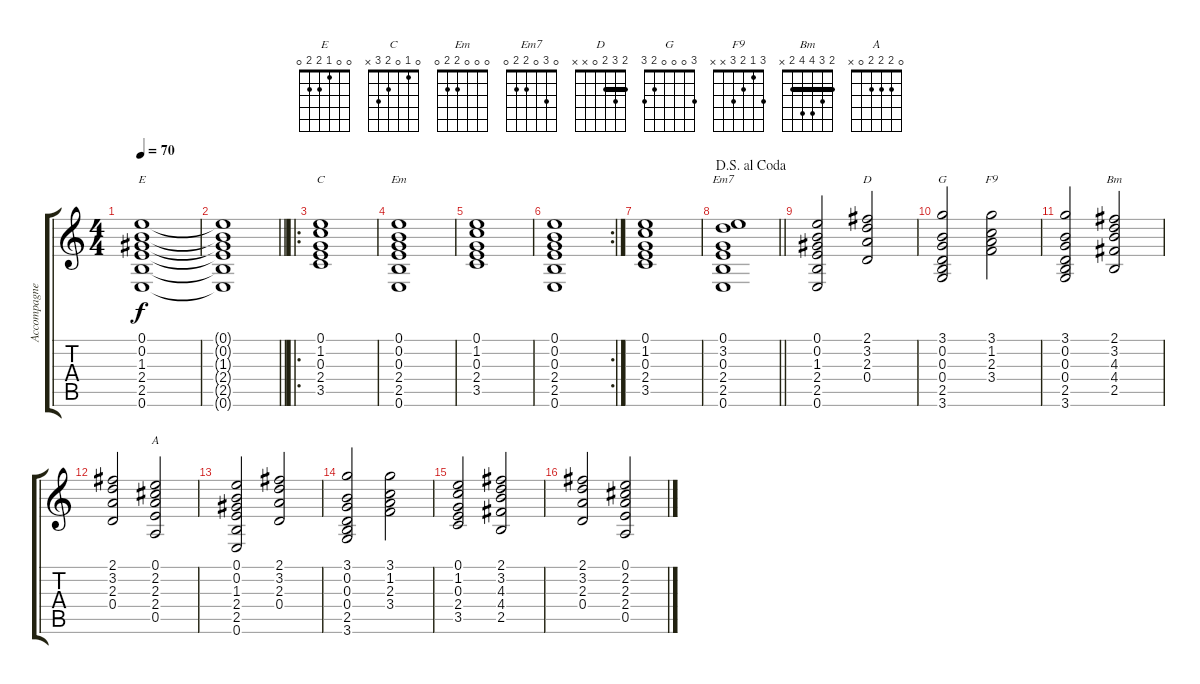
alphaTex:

\track ("Accompagnement" "Accompagne") {instrument electricguitarjazz}
\staff {score tabs}
\tuning (E4 B3 G3 D3 A2 E2) {hide}
\chord ("E" 0 0 1 2 2 0)
\chord ("C" 0 1 0 2 3 x)
\chord ("Em" 0 0 0 2 2 0)
\chord ("Em7" 0 3 0 2 2 0)
\chord ("D" 2 3 2 0 x x) {barre 2}
\chord ("G" 3 0 0 0 2 3)
\chord ("F9" 3 1 2 3 x x)
\chord ("Bm" 2 3 4 4 2 x) {barre 2}
\chord ("A" 0 2 2 2 0 x)
\ts (4 4)
\tempo 70
\clef g2
\ks c
(0.1{t} 0.2{t} 1.3{t} 2.4{t} 2.5{t} 0.6{t}).1{ch "E" dy f} |
\barLineRight lightlight
(0.1{t} 0.2{t} 1.3{t} 2.4{t} 2.5{t} 0.6{t}).1 |
\ro
(0.1 1.2 0.3 2.4 3.5).1{ch "C"} |
(0.1 0.2 0.3 2.4 2.5 0.6).1{ch "Em"} |
(0.1 1.2 0.3 2.4 3.5).1 |
\rc 2
(0.1 0.2 0.3 2.4 2.5 0.6).1 |
(0.1 1.2 0.3 2.4 3.5).1 |
\jump dalsegnoalcoda
\barLineRight lightlight
(0.1 3.2 0.3 2.4 2.5 0.6).1{ch "Em7"} |
(0.1 0.2 1.3 2.4 2.5 0.6).2 (2.1 3.2 2.3 0.4).2{ch "D"} |
(3.1 0.2 0.3 0.4 2.5 3.6).2{ch "G"} (3.1 1.2 2.3 3.4).2{ch "F9"} |
(3.1 0.2 0.3 0.4 2.5 3.6).2 (2.1 3.2 4.3 4.4 2.5).2{ch "Bm"} |
(2.1 3.2 2.3 0.4).2 (0.1 2.2 2.3 2.4 0.5).2{ch "A"} |
(0.1 0.2 1.3 2.4 2.5 0.6).2 (2.1 3.2 2.3 0.4).2 |
(3.1 0.2 0.3 0.4 2.5 3.6).2 (3.1 1.2 2.3 3.4).2 |
(0.1 1.2 0.3 2.4 3.5).2 (2.1 3.2 4.3 4.4 2.5).2 |
(2.1 3.2 2.3 0.4).2 (0.1 2.2 2.3 2.4 0.5).2
